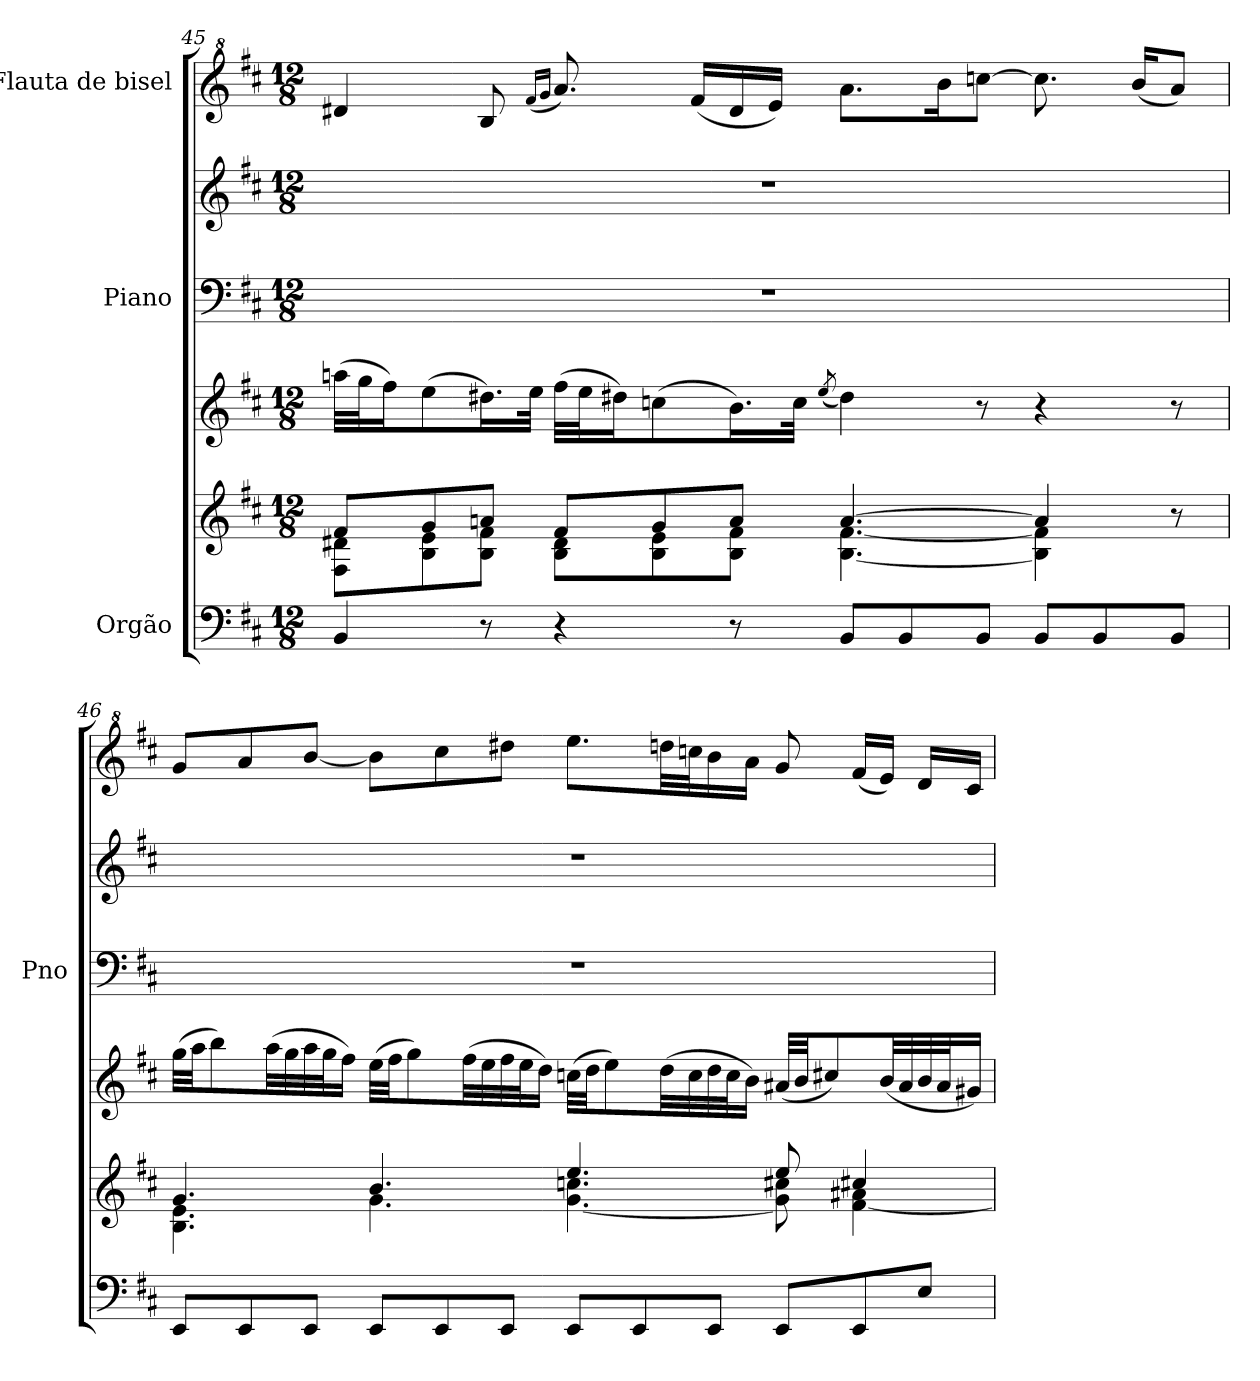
**kern	**kern	**kern	**kern	**kern	**kern
*part3	*part3	*part3	*part2	*part2	*part1
*staff6	*staff5	*staff4	*staff3	*staff2	*staff1
*I"Orgão	*	*	*I"Piano	*	*I"Flauta de bisel
*	*	*	*I'Pno	*	*
*clefF4	*clefG2	*clefG2	*clefF4	*clefG2	*clefG^2
*k[f#c#]	*k[f#c#]	*k[f#c#]	*k[f#c#]	*k[f#c#]	*k[f#c#]
*M12/8	*M12/8	*M12/8	*M12/8	*M12/8	*M12/8
=45	=45	=45	=45	=45	=45
*	*^	*	*	*	*
4BB/	8f#/L	8F#\ 8d#X\L	(>32aan\LLL	1.r	1.r	4dd#X/
.	.	.	32gg\J	.	.	.
.	.	.	16ff#\J)	.	.	.
.	8g/	8B\ 8e\	(>8ee\	.	.	.
8r	8an/J	8B\ 8f#\J	16.dd#X\L)	.	.	8b/
.	.	.	32ee\JJk	.	.	.
.	.	.	.	.	.	(<16qff#/LL
.	.	.	.	.	.	16qgg/JJ
4r	8f#/L	8B\ 8d#\L	(>32ff#\LLL	.	.	8.aa/)
.	.	.	32ee\J	.	.	.
.	.	.	16dd#X\J)	.	.	.
.	8g/	8B\ 8e\	(>8ccn\	.	.	.
.	.	.	.	.	.	(<16ff#/LL
8r	8a/J	8B\ 8f#\J	16.b\L)	.	.	16dd#/
.	.	.	.	.	.	16ee/JJ)
.	.	.	32cc\JJk	.	.	.
.	.	.	(<8qee/	.	.	.
8BB/L	[4.a/	[4.B\ [4.f#\	4dd#\)	.	.	8.aa\L
8BB/	.	.	.	.	.	.
.	.	.	.	.	.	16bb\K
8BB/J	.	.	8r	.	.	[8cccn\J
8BB/L	4a/]	4B\] 4f#\]	4r	.	.	8.ccc\]
8BB/	.	.	.	.	.	.
.	.	.	.	.	.	(<16bb/KL
8BB/J	8r	8ryy	8r	.	.	8aa/J)
!!LO:PB:g=z
=46	=46	=46	=46	=46	=46	=46
8EE/L	4.g/	4.B\ 4.e\	(>32gg\LLL	1.r	1.r	8gg/L
.	.	.	32aa\JJ	.	.	.
.	.	.	8bb\)	.	.	.
8EE/	.	.	.	.	.	8aa/
.	.	.	(>32aa\LL	.	.	.
.	.	.	32gg\	.	.	.
8EE/J	.	.	32aa\	.	.	[8bb/J
.	.	.	32gg\J	.	.	.
.	.	.	16ff#\JJ)	.	.	.
8EE/L	4.b/	4.g\	(>32ee\LLL	.	.	8bb\L]
.	.	.	32ff#\JJ	.	.	.
.	.	.	8gg\)	.	.	.
8EE/	.	.	.	.	.	8ccc#\
.	.	.	(>32ff#\LL	.	.	.
.	.	.	32ee\	.	.	.
8EE/J	.	.	32ff#\	.	.	8ddd#X\J
.	.	.	32ee\J	.	.	.
.	.	.	16dd\JJ)	.	.	.
8EE/L	4.ee/	[4.g\ 4.ccn\	(>32ccn\LLL	.	.	8.eee\L
.	.	.	32dd\JJ	.	.	.
.	.	.	8ee\)	.	.	.
8EE/	.	.	.	.	.	.
.	.	.	(>32dd\LL	.	.	32dddn\LL
.	.	.	32cc\	.	.	32cccn\J
8EE/J	.	.	32dd\	.	.	16bb\
.	.	.	32cc\J	.	.	.
.	.	.	16b\JJ)	.	.	16aa\JJ
8EE/L	8ee/	8g\] 8cc#X\	(<32a#X/LLL	.	.	8gg/
.	.	.	32b/JJ	.	.	.
.	.	.	8cc#X/)	.	.	.
8EE/	4cc#X/	[4f#\ 4a#X\	.	.	.	(<16ff#/LL
.	.	.	(<32b/LL	.	.	16ee/JJ)
.	.	.	32a#/	.	.	.
8E/J	.	.	32b/	.	.	16dd/LL
.	.	.	32a#/J	.	.	.
.	.	.	16g#X/JJ)	.	.	16cc#/JJ
*	*v	*v	*	*	*	*
=	=	=	=	=	=
*-	*-	*-	*-	*-	*-
